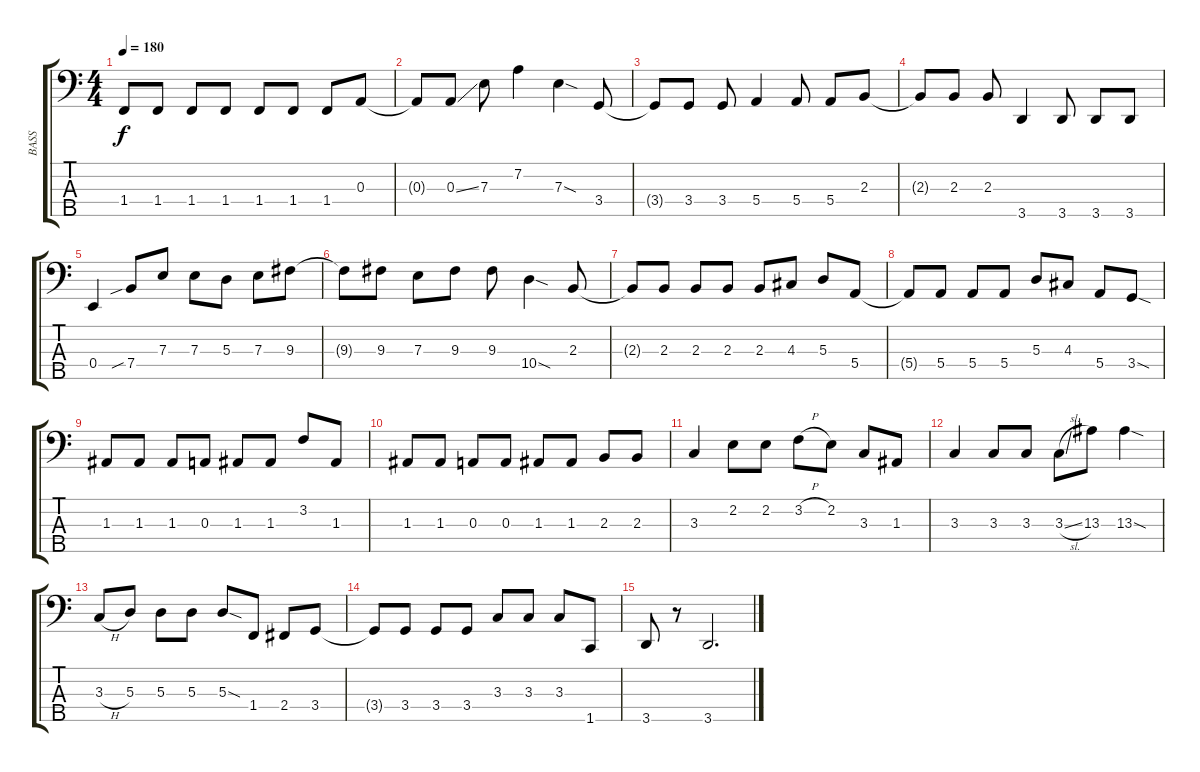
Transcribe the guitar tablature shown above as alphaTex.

\track ("BASS" "BASS") {instrument electricbassfinger}
\staff {score tabs}
\tuning (G2 D2 A1 E1 B0) {hide}
\ts (4 4)
\tempo 180
\clef f4
\ks c
1.4.8{dy f} 1.4.8 1.4.8 1.4.8 1.4.8 1.4.8 1.4.8 0.3.8 |
0.3{t}.8 0.3{ss}.8 7.3.8 7.2.4 7.3{sod}.4 3.4.8 |
3.4{t}.8 3.4.8 3.4.8 5.4.4 5.4.8 5.4.8 2.3.8 |
2.3{t}.8 2.3.8 2.3.8 3.5.4 3.5.8 3.5.8 3.5.8 |
0.4.4 7.4{sib}.8 7.3.8 7.3.8 5.3.8 7.3.8 9.3.8 |
9.3{t}.8 9.3.8 7.3.8 9.3.8 9.3.8 10.4{sod}.4 2.3.8 |
2.3{t}.8 2.3.8 2.3.8 2.3.8 2.3.8 4.3.8 5.3.8 5.4.8 |
5.4{t}.8 5.4.8 5.4.8 5.4.8 5.3.8 4.3.8 5.4.8 3.4{sod}.8 |
1.3.8 1.3.8 1.3.8 0.3.8 1.3.8 1.3.8 3.2.8 1.3.8 |
1.3.8 1.3.8 0.3.8 0.3.8 1.3.8 1.3.8 2.3.8 2.3.8 |
3.3.4 2.2.8 2.2.8 3.2{h}.8 2.2.8 3.3.8 1.3.8 |
3.3.4 3.3.8 3.3.8 3.3{sl}.8 13.3.8 13.3{sod}.4 |
3.3{h}.8 5.3.8 5.3.8 5.3.8 5.3{sod}.8 1.4.8 2.4.8 3.4.8 |
3.4{t}.8 3.4.8 3.4.8 3.4.8 3.3.8 3.3.8 3.3.8 1.5.8 |
3.5.8 r.8 3.5.2{d}
